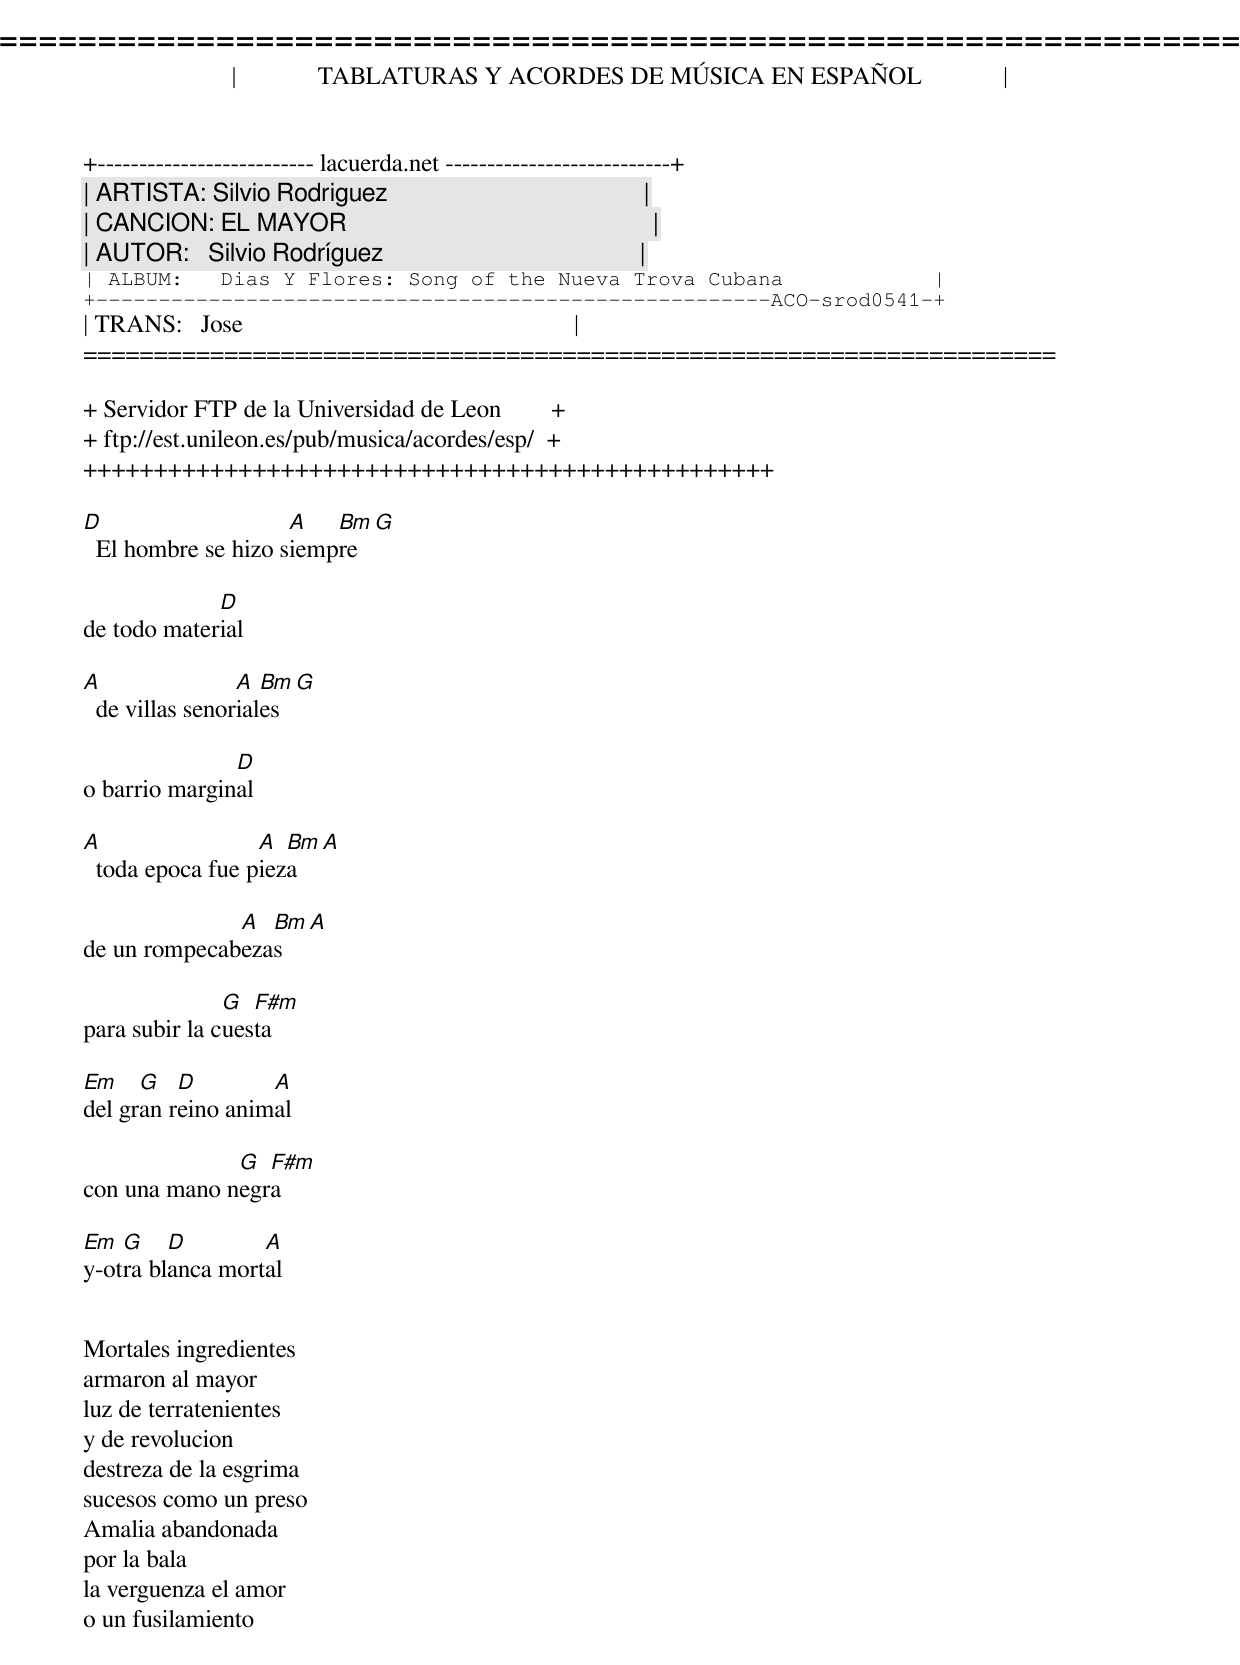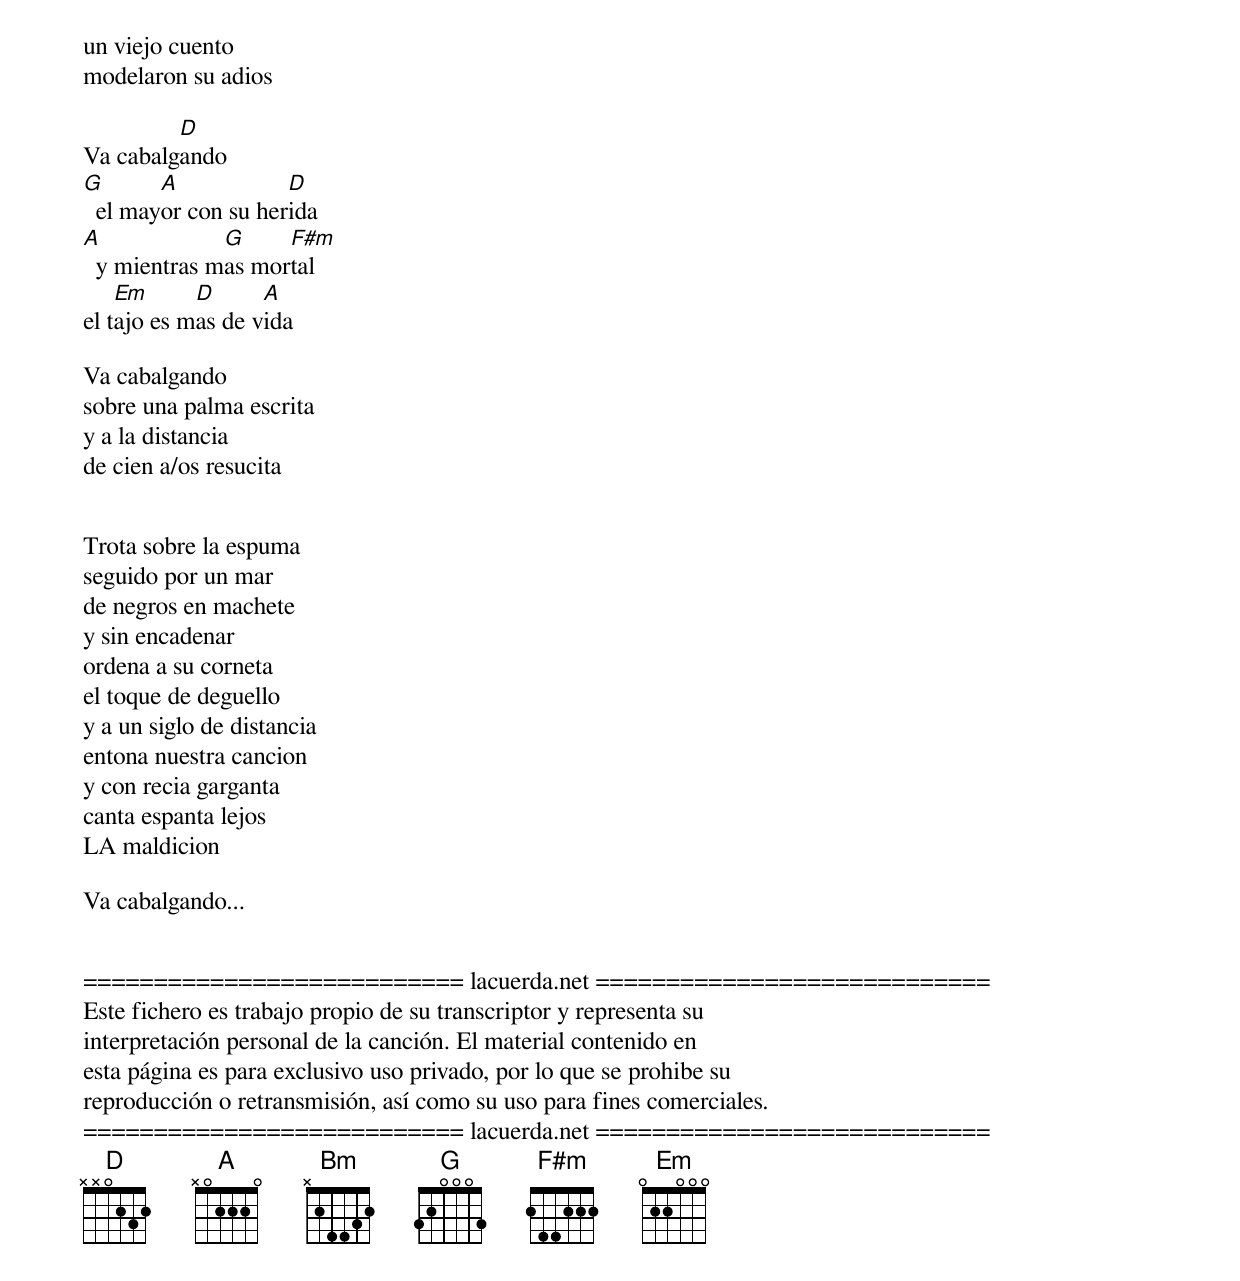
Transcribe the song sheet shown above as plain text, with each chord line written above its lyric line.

=====================================================================
|             TABLATURAS Y ACORDES DE MÚSICA EN ESPAÑOL             |
+-------------------------- lacuerda.net ---------------------------+
| ARTISTA: Silvio Rodriguez                                         |
| CANCION: EL MAYOR                                                 |
| AUTOR:   Silvio Rodríguez                                         |
| ALBUM:   Dias Y Flores: Song of the Nueva Trova Cubana            |
+------------------------------------------------------ACO-srod0541-+
| TRANS:   Jose                                                     |
=====================================================================

+ Servidor FTP de la Universidad de Leon        +
+ ftp://est.unileon.es/pub/musica/acordes/esp/  +
+++++++++++++++++++++++++++++++++++++++++++++++++

D                    A   Bm  G
  El hombre se hizo siempre

             D
de todo material

A                A  Bm  G
  de villas senoriales

               D
o barrio marginal

A                 A  Bm A
  toda epoca fue pieza

              A  Bm  A
de un rompecabezas

               G  F#m
para subir la cuesta

Em    G   D        A
del gran reino animal

              G  F#m
con una mano negra

Em  G    D        A
y-otra blanca mortal


Mortales ingredientes
armaron al mayor
luz de terratenientes
y de revolucion
destreza de la esgrima
sucesos como un preso
Amalia abandonada
por la bala
la verguenza el amor
o un fusilamiento
un viejo cuento
modelaron su adios

         D
Va cabalgando
G       A            D
  el mayor con su herida
A             G     F#m
  y mientras mas mortal
    Em      D      A
el tajo es mas de vida

Va cabalgando
sobre una palma escrita
y a la distancia
de cien a/os resucita


Trota sobre la espuma
seguido por un mar
de negros en machete
y sin encadenar
ordena a su corneta
el toque de deguello
y a un siglo de distancia
entona nuestra cancion
y con recia garganta
canta espanta lejos
LA maldicion

Va cabalgando...


=========================== lacuerda.net ============================
Este fichero es trabajo propio de su transcriptor y representa su
interpretación personal de la canción. El material contenido en
esta página es para exclusivo uso privado, por lo que se prohibe su
reproducción o retransmisión, así como su uso para fines comerciales.
=========================== lacuerda.net ============================
